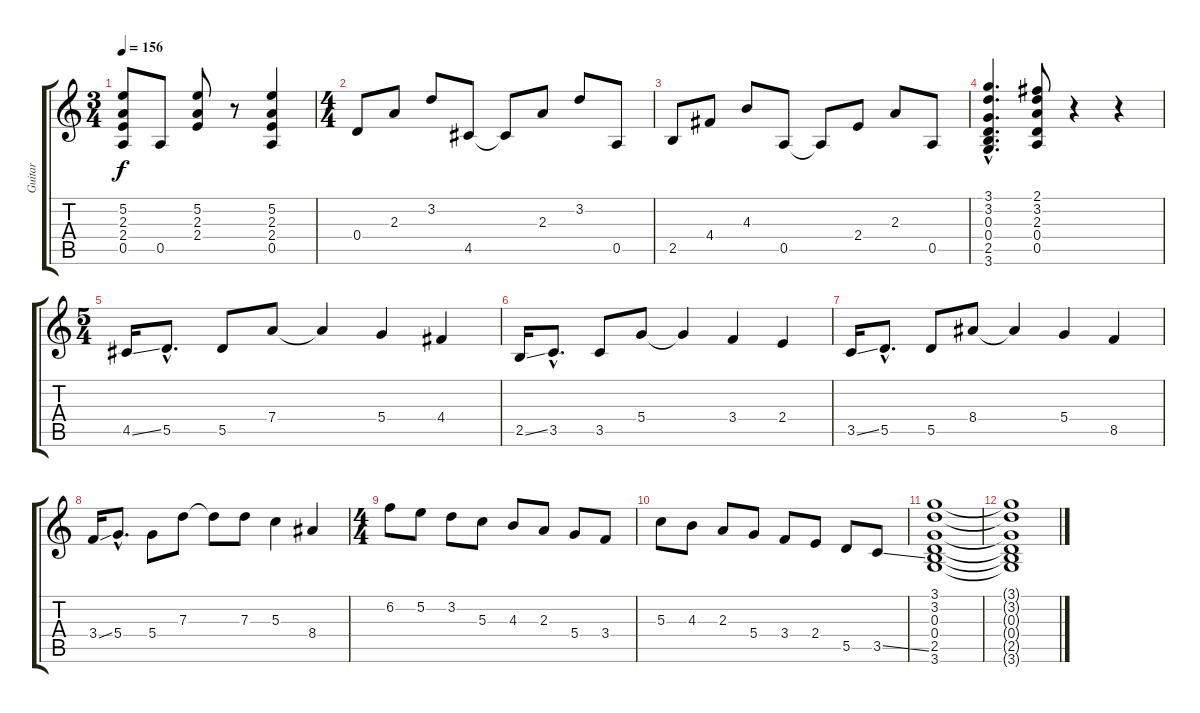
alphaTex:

\track ("Guitar" "Guitar") {instrument overdrivenguitar}
\staff {score tabs}
\tuning (E4 B3 G3 D3 A2 E2) {hide}
\ts (3 4)
\tempo 156
\clef g2
\ks c
(5.2 2.3 2.4 0.5).8{dy f} 0.5.8 (5.2 2.3 2.4).8 r.8 (5.2 2.3 2.4 0.5).4 |
\ts (4 4)
0.4.8 2.3.8 3.2.8 4.5.8 4.5{t}.8 2.3.8 3.2.8 0.5.8 |
2.5.8 4.4.8 4.3.8 0.5.8 0.5{t}.8 2.4.8 2.3.8 0.5.8 |
(3.1{hac} 3.2{hac} 0.3{hac} 0.4{hac} 2.5{hac} 3.6{hac}).4{d} (2.1 3.2 2.3 0.4 0.5).8 r.4 r.4 |
\ts (5 4)
4.5{ss}.16 5.5{hac}.8{d} 5.5.8 7.4.8 7.4{t}.4 5.4.4 4.4.4 |
2.5{ss}.16 3.5{hac}.8{d} 3.5.8 5.4.8 5.4{t}.4 3.4.4 2.4.4 |
3.5{ss}.16 5.5{hac}.8{d} 5.5.8 8.4.8 8.4{t}.4 5.4.4 8.5.4 |
3.4{ss}.16 5.4{hac}.8{d} 5.4.8 7.3.8 7.3{t}.8 7.3.8 5.3.4 8.4.4 |
\ts (4 4)
6.2.8 5.2.8 3.2.8 5.3.8 4.3.8 2.3.8 5.4.8 3.4.8 |
5.3.8 4.3.8 2.3.8 5.4.8 3.4.8 2.4.8 5.5.8 3.5{ss}.8 |
(3.1 3.2 0.3 0.4 2.5 3.6).1 |
(3.1{t} 3.2{t} 0.3{t} 0.4{t} 2.5{t} 3.6{t}).1
